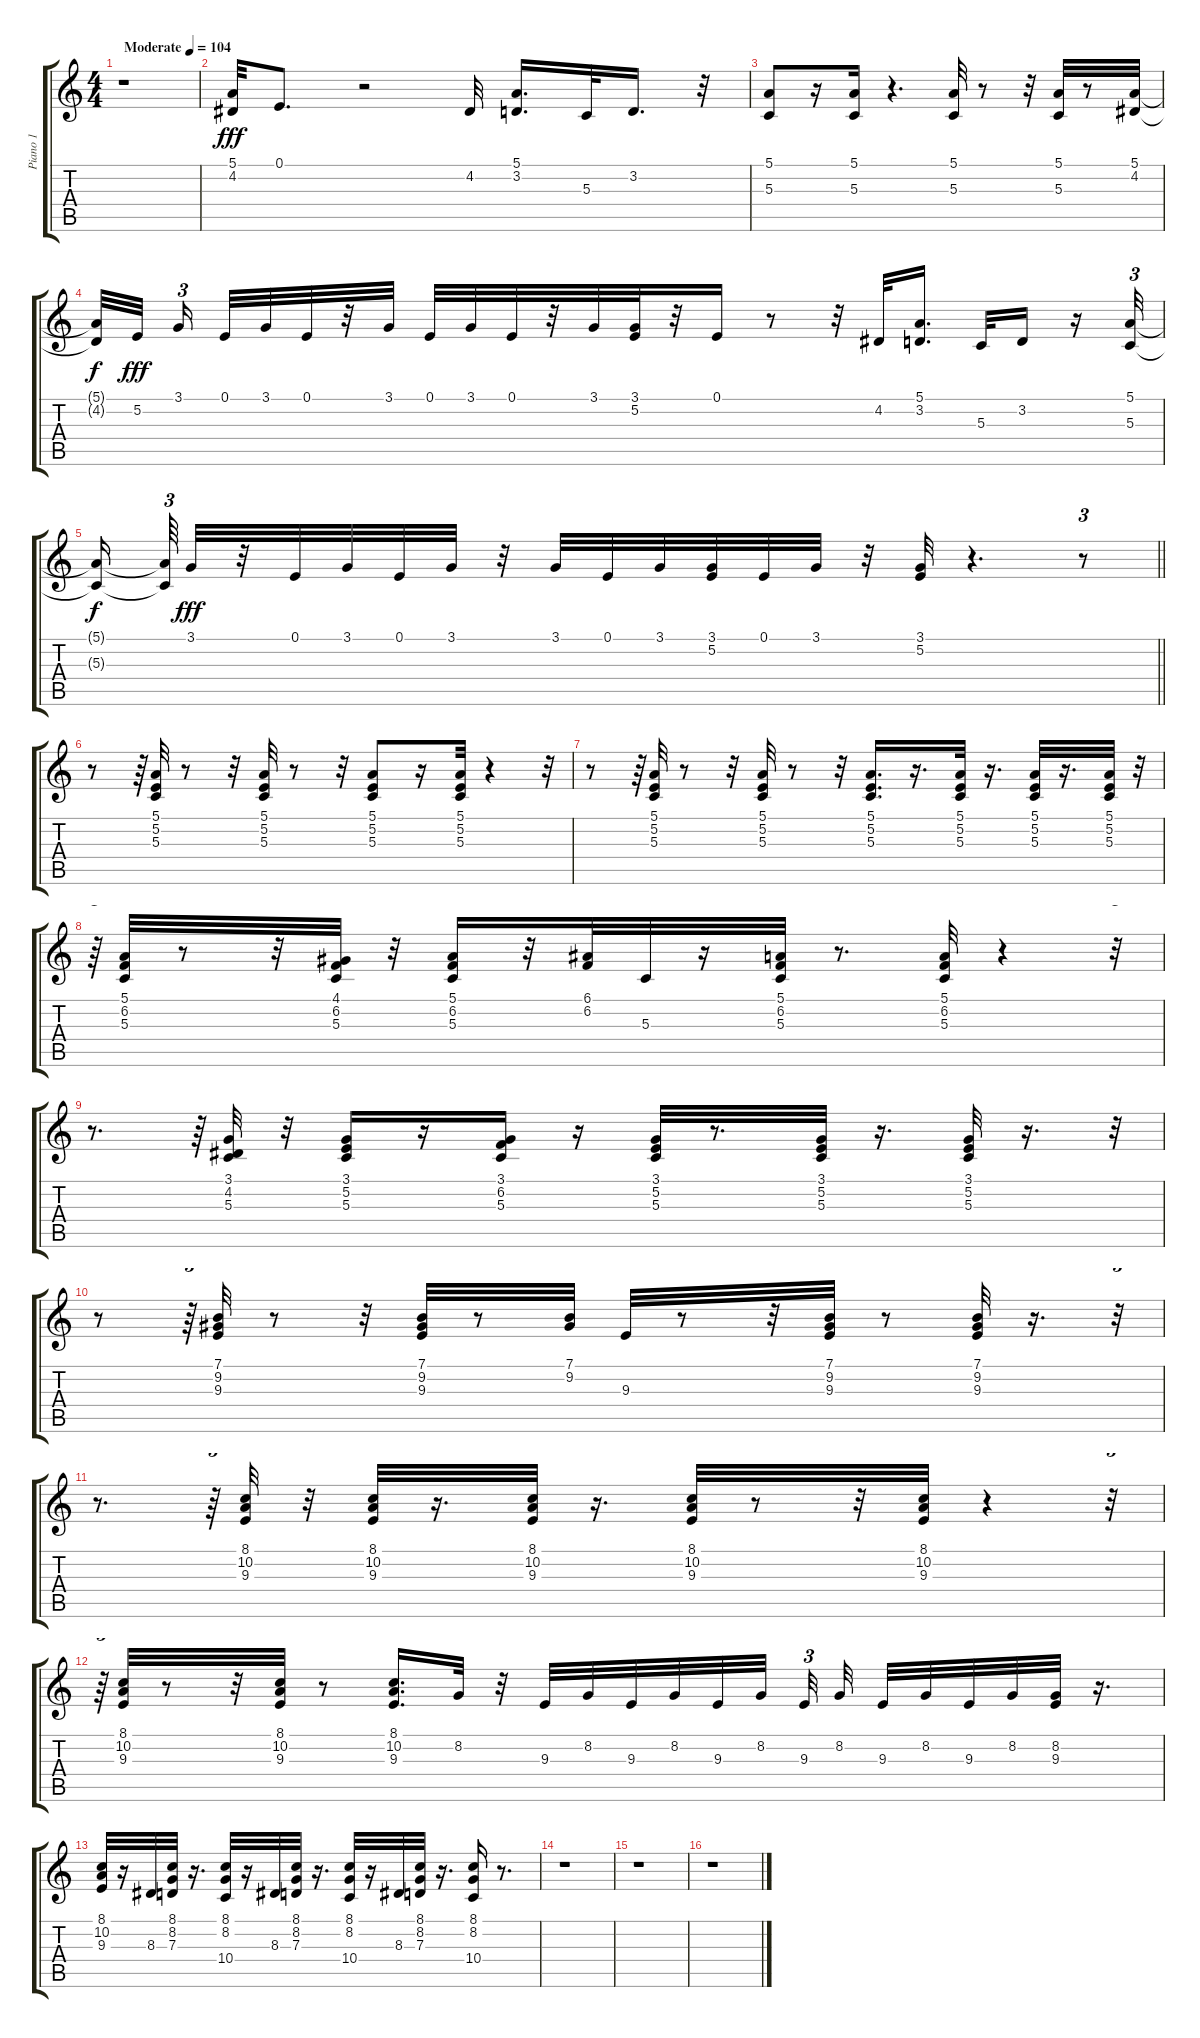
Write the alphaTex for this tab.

\track ("Piano 1" "Piano 1") {instrument acousticgrandpiano}
\staff {score tabs}
\tuning (E4 B3 G3 D3 A2 E2) {hide}
\ts (4 4)
\tempo (104 "Moderate")
\clef g2
\ks c
r.1{dy fff instrument acousticgrandpiano} |
(5.1 4.2).32 0.1.8{d} r.2 4.2.32 (5.1 3.2).16{d} 5.3.32 3.2.16{d} r.32 |
(5.1 5.3).8 r.16 (5.1 5.3).16 r.4{d} (5.1 5.3).32 r.8 r.32 (5.1 5.3).32 r.8 (5.1 4.2).32 |
(5.1{t} 4.2{t}).32{dy f} 5.2.32{dy fff beam splitsecondary} 3.1.16{tu (3 2) beam splitsecondary} 0.1.32 3.1.32 0.1.32 r.32 3.1.32 0.1.32 3.1.32 0.1.32 r.32 3.1.32 (3.1 5.2).32 r.32 0.1.16 r.8 r.32 4.2.32 (5.1 3.2).16{d} 5.3.32 3.2.16 r.16 (5.1 5.3).32{tu (3 2)} |
\barLineRight lightlight
(5.1{t} 5.3{t}).16{dy f beam splitsecondary} (5.1{t} 5.3{t}).64{tu (3 2)} 3.1.32{dy fff} r.32 0.1.32 3.1.32 0.1.32 3.1.32 r.32 3.1.32 0.1.32 3.1.32 (3.1 5.2).32 0.1.32 3.1.32 r.32 (3.1 5.2).32 r.4{d} r.8{tu (3 2)} |
r.8 r.64{tu (3 2)} (5.1 5.2 5.3).32 r.8 r.32 (5.1 5.2 5.3).32 r.8 r.32 (5.1 5.2 5.3).8 r.16 (5.1 5.2 5.3).32 r.4 r.32{tu (3 2)} |
r.8 r.64{tu (3 2)} (5.1 5.2 5.3).32 r.8 r.32 (5.1 5.2 5.3).32 r.8 r.32 (5.1 5.2 5.3).16{d} r.16{d} (5.1 5.2 5.3).32 r.16{d} (5.1 5.2 5.3).32 r.16{d} (5.1 5.2 5.3).32 r.32{tu (3 2)} |
r.64{tu (3 2)} (5.1 6.2 5.3).32 r.8 r.32 (4.1 6.2 5.3).32 r.32 (5.1 6.2 5.3).16 r.32 (6.1 6.2).32 5.3.32 r.16 (5.1 6.2 5.3).32 r.8{d} (5.1 6.2 5.3).32 r.4 r.32{tu (3 2)} |
r.8{d} r.64{tu (3 2)} (3.1 4.2 5.3).32 r.32 (3.1 5.2 5.3).16 r.16 (3.1 6.2 5.3).16 r.16 (3.1 5.2 5.3).32 r.8{d} (3.1 5.2 5.3).32 r.16{d} (3.1 5.2 5.3).32 r.16{d} r.32{tu (3 2)} |
r.8 r.64{tu (3 2)} (7.1 9.2 9.3).32 r.8 r.32 (7.1 9.2 9.3).32 r.8 (7.1 9.2).32 9.3.32 r.8 r.32 (7.1 9.2 9.3).32 r.8 (7.1 9.2 9.3).32 r.16{d} r.32{tu (3 2)} |
r.8{d} r.64{tu (3 2)} (8.1 10.2 9.3).32 r.32 (8.1 10.2 9.3).32 r.16{d} (8.1 10.2 9.3).32 r.16{d} (8.1 10.2 9.3).32 r.8 r.32 (8.1 10.2 9.3).32 r.4 r.32{tu (3 2)} |
r.64{tu (3 2)} (8.1 10.2 9.3).32 r.8 r.32 (8.1 10.2 9.3).32 r.8 (8.1 10.2 9.3).16{d} 8.2.32 r.32 9.3.32 8.2.32 9.3.32 8.2.32 9.3.32 8.2.32{beam splitsecondary} 9.3.32{tu (3 2)} 8.2.32 9.3.32 8.2.32 9.3.32 8.2.32 (8.2 9.3).32 r.16{d} |
(8.1 10.2 9.3).32 r.16 8.3.32 (8.1 8.2 7.3).32 r.16{d} (8.1 8.2 10.4).32 r.16 8.3.32 (8.1 8.2 7.3).32 r.16{d} (8.1 8.2 10.4).32 r.16 8.3.32 (8.1 8.2 7.3).32 r.16{d} (8.1 8.2 10.4).16 r.8{d} |
r.1 |
r.1 |
r.1
